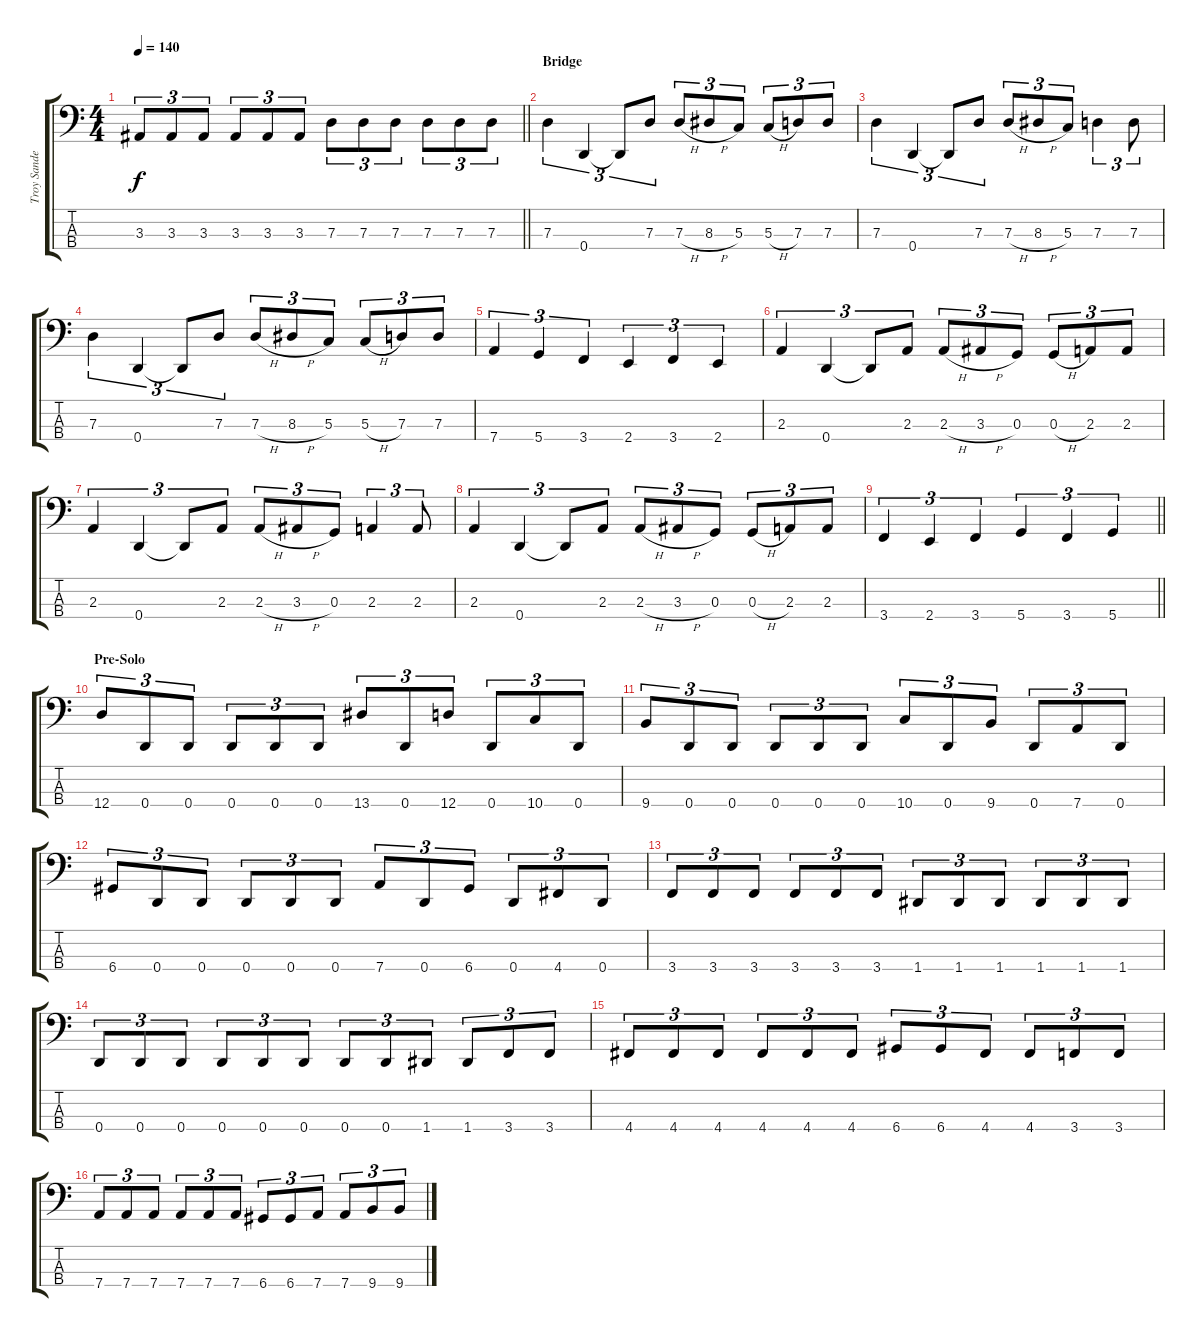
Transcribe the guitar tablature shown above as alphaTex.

\track ("Troy Sanders" "Troy Sande") {instrument electricbassfinger}
\staff {score tabs}
\tuning (F2 C2 G1 D1) {hide}
\ts (4 4)
\tempo 140
\clef f4
\barLineRight lightlight
\ks c
3.3.8{tu (3 2) dy f} 3.3.8{tu (3 2)} 3.3.8{tu (3 2)} 3.3.8{tu (3 2)} 3.3.8{tu (3 2)} 3.3.8{tu (3 2)} 7.3.8{tu (3 2)} 7.3.8{tu (3 2)} 7.3.8{tu (3 2)} 7.3.8{tu (3 2)} 7.3.8{tu (3 2)} 7.3.8{tu (3 2)} |
\section ("" "Bridge")
7.3.4{tu (3 2)} 0.4.4{tu (3 2)} 0.4{t}.8{tu (3 2)} 7.3.8{tu (3 2)} 7.3{h}.8{tu (3 2)} 8.3{h}.8{tu (3 2)} 5.3.8{tu (3 2)} 5.3{h}.8{tu (3 2)} 7.3.8{tu (3 2)} 7.3.8{tu (3 2)} |
7.3.4{tu (3 2)} 0.4.4{tu (3 2)} 0.4{t}.8{tu (3 2)} 7.3.8{tu (3 2)} 7.3{h}.8{tu (3 2)} 8.3{h}.8{tu (3 2)} 5.3.8{tu (3 2)} 7.3.4{tu (3 2)} 7.3.8{tu (3 2)} |
7.3.4{tu (3 2)} 0.4.4{tu (3 2)} 0.4{t}.8{tu (3 2)} 7.3.8{tu (3 2)} 7.3{h}.8{tu (3 2)} 8.3{h}.8{tu (3 2)} 5.3.8{tu (3 2)} 5.3{h}.8{tu (3 2)} 7.3.8{tu (3 2)} 7.3.8{tu (3 2)} |
7.4.4{tu (3 2)} 5.4.4{tu (3 2)} 3.4.4{tu (3 2)} 2.4.4{tu (3 2)} 3.4.4{tu (3 2)} 2.4.4{tu (3 2)} |
2.3.4{tu (3 2)} 0.4.4{tu (3 2)} 0.4{t}.8{tu (3 2)} 2.3.8{tu (3 2)} 2.3{h}.8{tu (3 2)} 3.3{h}.8{tu (3 2)} 0.3.8{tu (3 2)} 0.3{h}.8{tu (3 2)} 2.3.8{tu (3 2)} 2.3.8{tu (3 2)} |
2.3.4{tu (3 2)} 0.4.4{tu (3 2)} 0.4{t}.8{tu (3 2)} 2.3.8{tu (3 2)} 2.3{h}.8{tu (3 2)} 3.3{h}.8{tu (3 2)} 0.3.8{tu (3 2)} 2.3.4{tu (3 2)} 2.3.8{tu (3 2)} |
2.3.4{tu (3 2)} 0.4.4{tu (3 2)} 0.4{t}.8{tu (3 2)} 2.3.8{tu (3 2)} 2.3{h}.8{tu (3 2)} 3.3{h}.8{tu (3 2)} 0.3.8{tu (3 2)} 0.3{h}.8{tu (3 2)} 2.3.8{tu (3 2)} 2.3.8{tu (3 2)} |
\barLineRight lightlight
3.4.4{tu (3 2)} 2.4.4{tu (3 2)} 3.4.4{tu (3 2)} 5.4.4{tu (3 2)} 3.4.4{tu (3 2)} 5.4.4{tu (3 2)} |
\section ("" "Pre-Solo")
12.4.8{tu (3 2)} 0.4.8{tu (3 2)} 0.4.8{tu (3 2)} 0.4.8{tu (3 2)} 0.4.8{tu (3 2)} 0.4.8{tu (3 2)} 13.4.8{tu (3 2)} 0.4.8{tu (3 2)} 12.4.8{tu (3 2)} 0.4.8{tu (3 2)} 10.4.8{tu (3 2)} 0.4.8{tu (3 2)} |
9.4.8{tu (3 2)} 0.4.8{tu (3 2)} 0.4.8{tu (3 2)} 0.4.8{tu (3 2)} 0.4.8{tu (3 2)} 0.4.8{tu (3 2)} 10.4.8{tu (3 2)} 0.4.8{tu (3 2)} 9.4.8{tu (3 2)} 0.4.8{tu (3 2)} 7.4.8{tu (3 2)} 0.4.8{tu (3 2)} |
6.4.8{tu (3 2)} 0.4.8{tu (3 2)} 0.4.8{tu (3 2)} 0.4.8{tu (3 2)} 0.4.8{tu (3 2)} 0.4.8{tu (3 2)} 7.4.8{tu (3 2)} 0.4.8{tu (3 2)} 6.4.8{tu (3 2)} 0.4.8{tu (3 2)} 4.4.8{tu (3 2)} 0.4.8{tu (3 2)} |
3.4.8{tu (3 2)} 3.4.8{tu (3 2)} 3.4.8{tu (3 2)} 3.4.8{tu (3 2)} 3.4.8{tu (3 2)} 3.4.8{tu (3 2)} 1.4.8{tu (3 2)} 1.4.8{tu (3 2)} 1.4.8{tu (3 2)} 1.4.8{tu (3 2)} 1.4.8{tu (3 2)} 1.4.8{tu (3 2)} |
0.4.8{tu (3 2)} 0.4.8{tu (3 2)} 0.4.8{tu (3 2)} 0.4.8{tu (3 2)} 0.4.8{tu (3 2)} 0.4.8{tu (3 2)} 0.4.8{tu (3 2)} 0.4.8{tu (3 2)} 1.4.8{tu (3 2)} 1.4.8{tu (3 2)} 3.4.8{tu (3 2)} 3.4.8{tu (3 2)} |
4.4.8{tu (3 2)} 4.4.8{tu (3 2)} 4.4.8{tu (3 2)} 4.4.8{tu (3 2)} 4.4.8{tu (3 2)} 4.4.8{tu (3 2)} 6.4.8{tu (3 2)} 6.4.8{tu (3 2)} 4.4.8{tu (3 2)} 4.4.8{tu (3 2)} 3.4.8{tu (3 2)} 3.4.8{tu (3 2)} |
7.4.8{tu (3 2)} 7.4.8{tu (3 2)} 7.4.8{tu (3 2)} 7.4.8{tu (3 2)} 7.4.8{tu (3 2)} 7.4.8{tu (3 2)} 6.4.8{tu (3 2)} 6.4.8{tu (3 2)} 7.4.8{tu (3 2)} 7.4.8{tu (3 2)} 9.4.8{tu (3 2)} 9.4.8{tu (3 2)}
